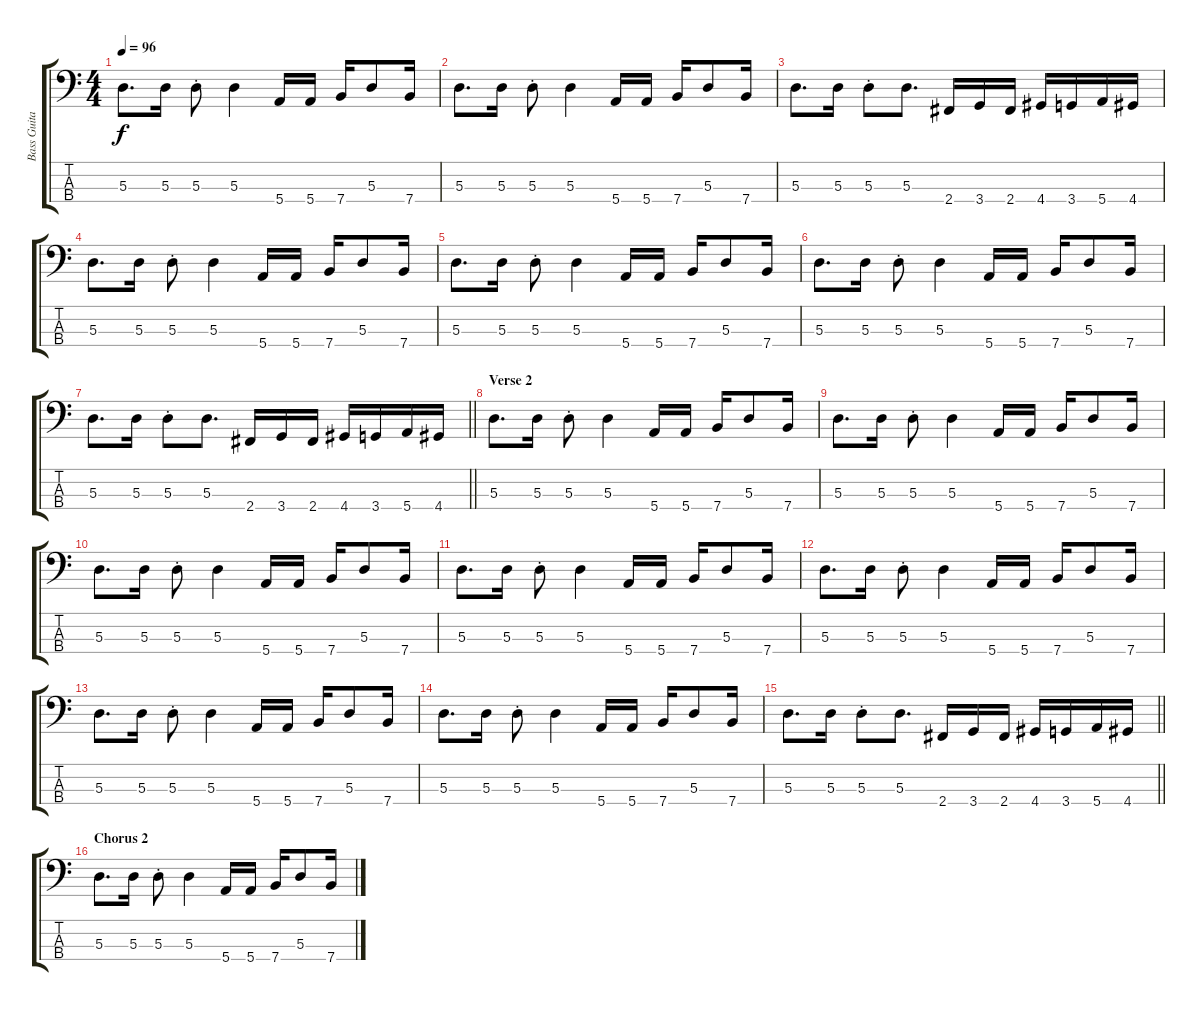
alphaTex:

\track ("Bass Guitar" "Bass Guita") {instrument electricbassfinger}
\staff {score tabs}
\tuning (G2 D2 A1 E1) {hide}
\ts (4 4)
\tempo 96
\clef f4
\ks c
5.3.8{d dy f} 5.3.16 5.3{st}.8 5.3.4 5.4.16 5.4.16 7.4.16 5.3.8 7.4.16 |
5.3.8{d} 5.3.16 5.3{st}.8 5.3.4 5.4.16 5.4.16 7.4.16 5.3.8 7.4.16 |
5.3.8{d} 5.3.16 5.3{st}.8 5.3.8{d} 2.4.16 3.4.16 2.4.16 4.4.16 3.4.16 5.4.16 4.4.16 |
5.3.8{d} 5.3.16 5.3{st}.8 5.3.4 5.4.16 5.4.16 7.4.16 5.3.8 7.4.16 |
5.3.8{d} 5.3.16 5.3{st}.8 5.3.4 5.4.16 5.4.16 7.4.16 5.3.8 7.4.16 |
5.3.8{d} 5.3.16 5.3{st}.8 5.3.4 5.4.16 5.4.16 7.4.16 5.3.8 7.4.16 |
\barLineRight lightlight
5.3.8{d} 5.3.16 5.3{st}.8 5.3.8{d} 2.4.16 3.4.16 2.4.16 4.4.16 3.4.16 5.4.16 4.4.16 |
\section ("" "Verse 2")
5.3.8{d} 5.3.16 5.3{st}.8 5.3.4 5.4.16 5.4.16 7.4.16 5.3.8 7.4.16 |
5.3.8{d} 5.3.16 5.3{st}.8 5.3.4 5.4.16 5.4.16 7.4.16 5.3.8 7.4.16 |
5.3.8{d} 5.3.16 5.3{st}.8 5.3.4 5.4.16 5.4.16 7.4.16 5.3.8 7.4.16 |
5.3.8{d} 5.3.16 5.3{st}.8 5.3.4 5.4.16 5.4.16 7.4.16 5.3.8 7.4.16 |
5.3.8{d} 5.3.16 5.3{st}.8 5.3.4 5.4.16 5.4.16 7.4.16 5.3.8 7.4.16 |
5.3.8{d} 5.3.16 5.3{st}.8 5.3.4 5.4.16 5.4.16 7.4.16 5.3.8 7.4.16 |
5.3.8{d} 5.3.16 5.3{st}.8 5.3.4 5.4.16 5.4.16 7.4.16 5.3.8 7.4.16 |
\barLineRight lightlight
5.3.8{d} 5.3.16 5.3{st}.8 5.3.8{d} 2.4.16 3.4.16 2.4.16 4.4.16 3.4.16 5.4.16 4.4.16 |
\section ("" "Chorus 2")
5.3.8{d} 5.3.16 5.3{st}.8 5.3.4 5.4.16 5.4.16 7.4.16 5.3.8 7.4.16
